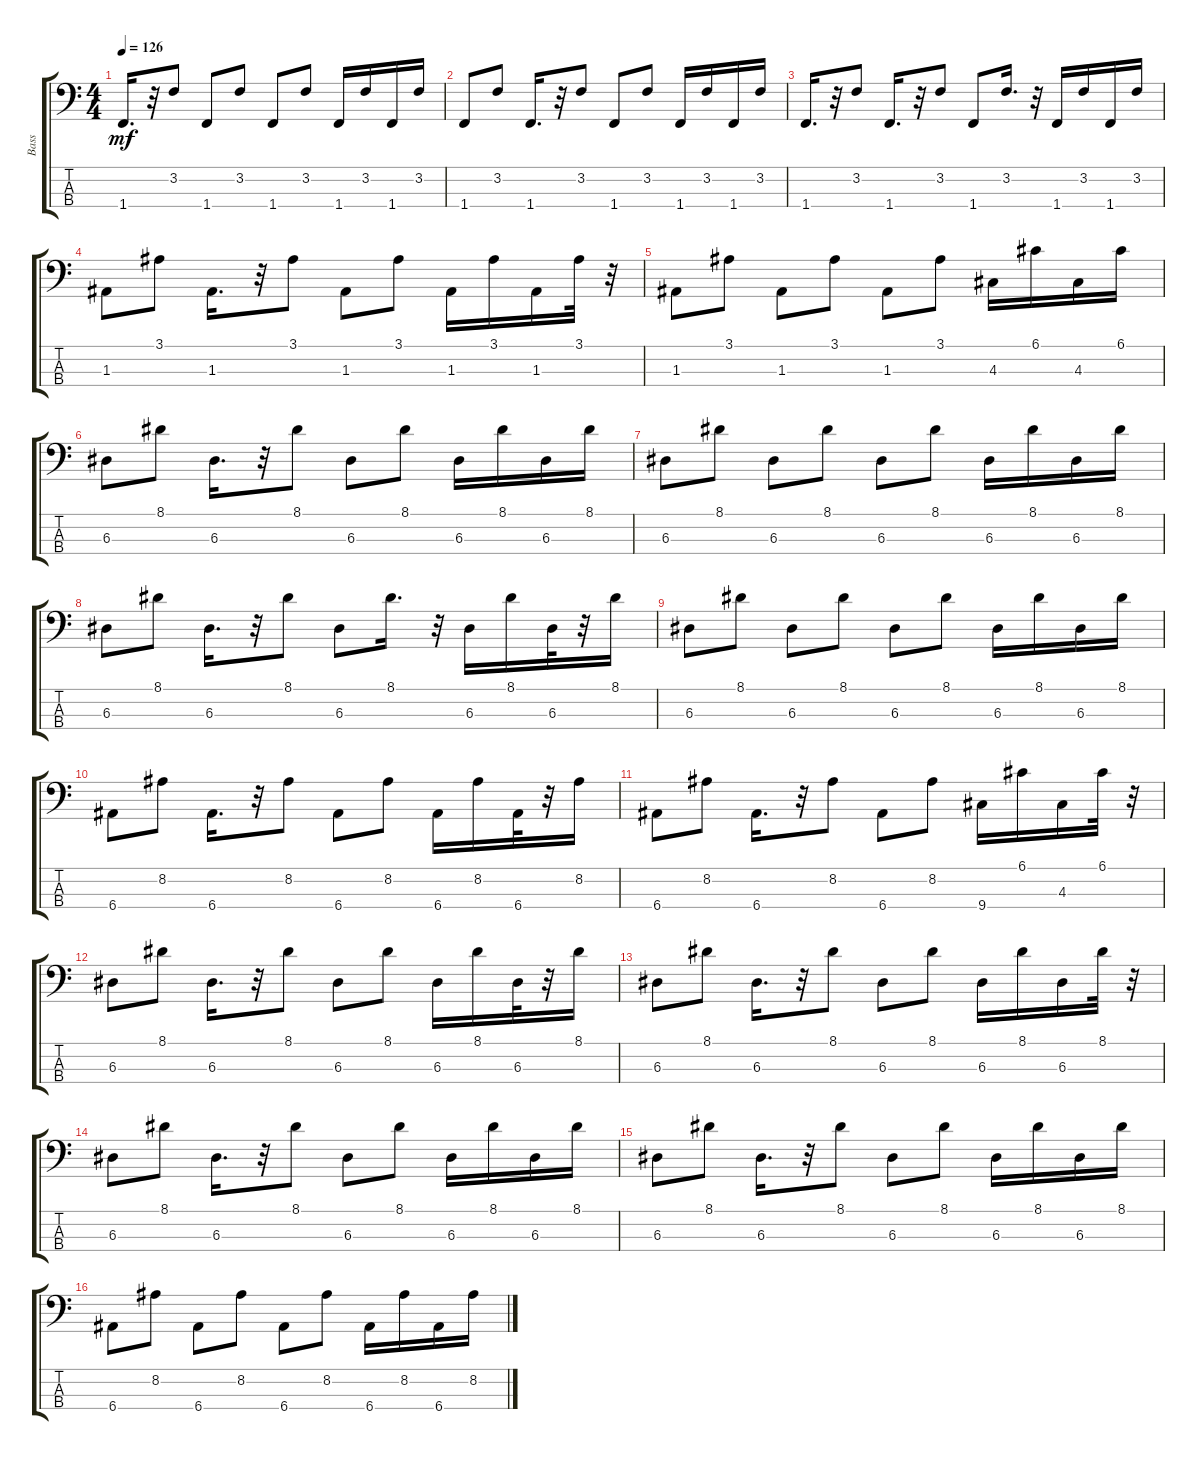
\track ("Bass" "Bass") {instrument fretlessbass}
\staff {score tabs}
\tuning (G2 D2 A1 E1) {hide}
\ts (4 4)
\tempo 126
\clef f4
\ks c
1.4.16{d dy mf} r.32 3.2.8 1.4.8 3.2.8 1.4.8 3.2.8 1.4.16 3.2.16 1.4.16 3.2.16 |
1.4.8 3.2.8 1.4.16{d} r.32 3.2.8 1.4.8 3.2.8 1.4.16 3.2.16 1.4.16 3.2.16 |
1.4.16{d} r.32 3.2.8 1.4.16{d} r.32 3.2.8 1.4.8 3.2.16{d} r.32 1.4.16 3.2.16 1.4.16 3.2.16 |
1.3.8 3.1.8 1.3.16{d} r.32 3.1.8 1.3.8 3.1.8 1.3.16 3.1.16 1.3.16 3.1.32 r.32 |
1.3.8 3.1.8 1.3.8 3.1.8 1.3.8 3.1.8 4.3.16 6.1.16 4.3.16 6.1.16 |
6.3.8 8.1.8 6.3.16{d} r.32 8.1.8 6.3.8 8.1.8 6.3.16 8.1.16 6.3.16 8.1.16 |
6.3.8 8.1.8 6.3.8 8.1.8 6.3.8 8.1.8 6.3.16 8.1.16 6.3.16 8.1.16 |
6.3.8 8.1.8 6.3.16{d} r.32 8.1.8 6.3.8 8.1.16{d} r.32 6.3.16 8.1.16 6.3.32 r.32 8.1.16 |
6.3.8 8.1.8 6.3.8 8.1.8 6.3.8 8.1.8 6.3.16 8.1.16 6.3.16 8.1.16 |
6.4.8 8.2.8 6.4.16{d} r.32 8.2.8 6.4.8 8.2.8 6.4.16 8.2.16 6.4.32 r.32 8.2.16 |
6.4.8 8.2.8 6.4.16{d} r.32 8.2.8 6.4.8 8.2.8 9.4.16 6.1.16 4.3.16 6.1.32 r.32 |
6.3.8 8.1.8 6.3.16{d} r.32 8.1.8 6.3.8 8.1.8 6.3.16 8.1.16 6.3.32 r.32 8.1.16 |
6.3.8 8.1.8 6.3.16{d} r.32 8.1.8 6.3.8 8.1.8 6.3.16 8.1.16 6.3.16 8.1.32 r.32 |
6.3.8 8.1.8 6.3.16{d} r.32 8.1.8 6.3.8 8.1.8 6.3.16 8.1.16 6.3.16 8.1.16 |
6.3.8 8.1.8 6.3.16{d} r.32 8.1.8 6.3.8 8.1.8 6.3.16 8.1.16 6.3.16 8.1.16 |
6.4.8 8.2.8 6.4.8 8.2.8 6.4.8 8.2.8 6.4.16 8.2.16 6.4.16 8.2.16
